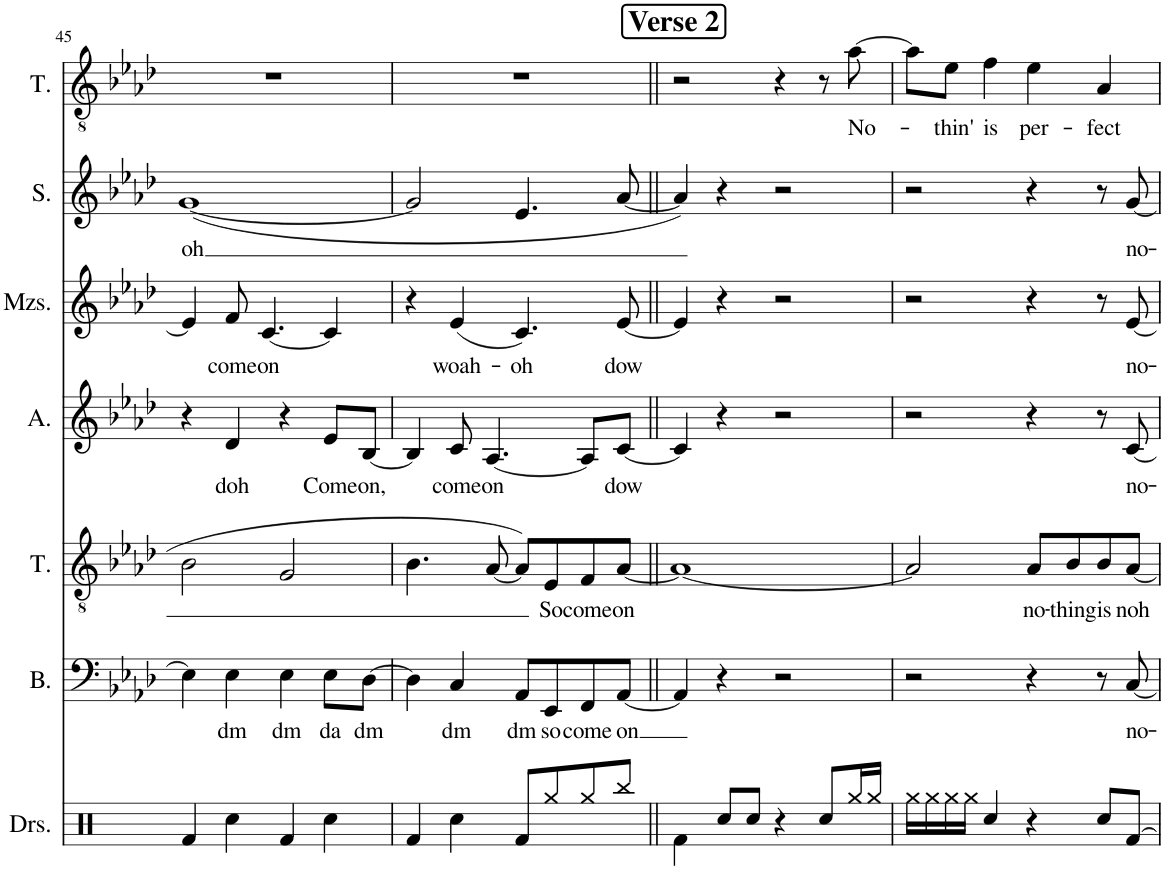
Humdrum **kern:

**kern	**kern	**text	**kern	**text	**kern	**text	**kern	**text	**kern	**text	**kern	**text
*part7	*part6	*part6	*part5	*part5	*part4	*part4	*part3	*part3	*part2	*part2	*part1	*part1
*staff7	*staff6	*staff6	*staff5	*staff5	*staff4	*staff4	*staff3	*staff3	*staff2	*staff2	*staff1	*staff1
*I"Drumset	*I"Bass	*	*I"Tenor	*	*I"Alto	*	*I"Mezzo-soprano	*	*I"Soprano	*	*I"Tenor	*
*I'Drs.	*I'B.	*	*I'T.	*	*I'A.	*	*I'Mzs.	*	*I'S.	*	*I'T.	*
!!LO:PB:g=z
*clefX	*clefF4	*	*clefGv2	*	*clefG2	*	*clefG2	*	*clefG2	*	*clefGv2	*
*k[]	*k[b-e-a-d-]	*	*k[b-e-a-d-]	*	*k[b-e-a-d-]	*	*k[b-e-a-d-]	*	*k[b-e-a-d-]	*	*k[b-e-a-d-]	*
*M4/4	*M4/4	*	*M4/4	*	*M4/4	*	*M4/4	*	*M4/4	*	*M4/4	*
=45	=45	=45	=45	=45	=45	=45	=45	=45	=45	=45	=45	=45
!	!	!	!	!	!	!	!	!	!	!LO:LY:b	!	!
4Rf/	4E-\]	.	2B-\	.	4r	.	4e-/]	.	([1g	oh	1r	.
!	!	!LO:LY:b	!	!	!	!LO:LY:b	!	!LO:LY:b	!	!	!	!
4Rcc\	4E-\	dm	.	.	4d-/	doh	8f/	come	.	.	.	.
!	!	!	!	!	!	!	!	!LO:LY:b	!	!	!	!
.	.	.	.	.	.	.	[4.c/	on	.	.	.	.
!	!	!LO:LY:b	!	!	!	!	!	!	!	!	!	!
4Rf/	4E-\	dm	2G/	.	4r	.	.	.	.	.	.	.
!	!	!LO:LY:b	!	!	!	!LO:LY:b	!	!	!	!	!	!
4Rcc\	8E-\L	da	.	.	8e-/L	Come	4c/]	.	.	.	.	.
!	!	!LO:LY:b	!	!	!	!LO:LY:b	!	!	!	!	!	!
.	[8D-\J	dm	.	.	[8B-/J	on,	.	.	.	.	.	.
=46	=46	=46	=46	=46	=46	=46	=46	=46	=46	=46	=46	=46
4Rf/	4D-\]	.	4.B-\	.	4B-/]	.	4r	.	2g/]	.	1r	.
!	!	!LO:LY:b	!	!	!	!LO:LY:b	!	!LO:LY:b	!	!	!	!
4Rcc\	4C/	dm	.	.	8c/	come	(4e-/	woah-	.	.	.	.
!	!	!	!	!	!	!LO:LY:b	!	!	!	!	!	!
.	.	.	[8A-/	.	[4.A-/	on	.	.	.	.	.	.
!	!	!LO:LY:b	!	!	!	!	!	!LO:LY:b	!	!	!	!
8Rf/L	8AA-/L	dm	8A-/L]	.	.	.	4.c/)	-oh	4.e-/	.	.	.
!	!	!LO:LY:b	!	!LO:LY:b	!	!	!	!	!	!	!	!
8Rgg/	8EE-/	so	8E-/	So	.	.	.	.	.	.	.	.
!	!	!LO:LY:b	!	!LO:LY:b	!	!	!	!	!	!	!	!
8Rgg/	8FF/	come	8F/	come	8A-/L]	.	.	.	.	.	.	.
!	!	!LO:LY:b	!	!LO:LY:b	!	!LO:LY:b	!	!LO:LY:b	!	!	!	!
8Rbb/J	[8AA-/J	on	[8A-/J	on	[8c/J	dow	[8e-/	dow	[8a-/	.	.	.
=47||	=47||	=47||	=47||	=47||	=47||	=47||	=47||	=47||	=47||	=47||	=47||	=47||
!	!	!	!	!	!	!	!	!	!	!	!LO:TX:a:B:t=Verse 2	!
4Rf\	4AA-/]	.	1A-_	.	4c/]	.	4e-/]	.	4a-/])	.	2r	.
8Rcc/L	4r	.	.	.	4r	.	4r	.	4r	.	.	.
8Rcc/J	.	.	.	.	.	.	.	.	.	.	.	.
4r	2r	.	.	.	2r	.	2r	.	2r	.	4r	.
8Rcc/L	.	.	.	.	.	.	.	.	.	.	8r	.
!	!	!	!	!	!	!	!	!	!	!	!	!LO:LY:b
16Rgg/L	.	.	.	.	.	.	.	.	.	.	[8a-\	No-
16Rgg/JJ	.	.	.	.	.	.	.	.	.	.	.	.
=48	=48	=48	=48	=48	=48	=48	=48	=48	=48	=48	=48	=48
16Rgg\LL	2r	.	2A-/]	.	2r	.	2r	.	2r	.	8a-\L]	.
16Rgg\	.	.	.	.	.	.	.	.	.	.	.	.
!	!	!	!	!	!	!	!	!	!	!	!	!LO:LY:b
16Rgg\	.	.	.	.	.	.	.	.	.	.	8e-\J	-thin'
16Rgg\JJ	.	.	.	.	.	.	.	.	.	.	.	.
!	!	!	!	!	!	!	!	!	!	!	!	!LO:LY:b
4Rcc/	.	.	.	.	.	.	.	.	.	.	4f\	is
!	!	!	!	!LO:LY:b	!	!	!	!	!	!	!	!LO:LY:b
4r	4r	.	8A-/L	no-	4r	.	4r	.	4r	.	4e-\	per-
!	!	!	!	!LO:LY:b	!	!	!	!	!	!	!	!
.	.	.	8B-/	-thing	.	.	.	.	.	.	.	.
!	!	!	!	!LO:LY:b	!	!	!	!	!	!	!	!LO:LY:b
8Rcc/L	8r	.	8B-/	is	8r	.	8r	.	8r	.	4A-/	-fect
!	!	!LO:LY:b	!	!LO:LY:b	!	!LO:LY:b	!	!LO:LY:b	!	!LO:LY:b	!	!
[8Rf/J	[8C/	no-	[8A-/J	noh	[8c/	no-	[8e-/	no-	[8g/	no-	.	.
=	=	=	=	=	=	=	=	=	=	=	=	=
*-	*-	*-	*-	*-	*-	*-	*-	*-	*-	*-	*-	*-
